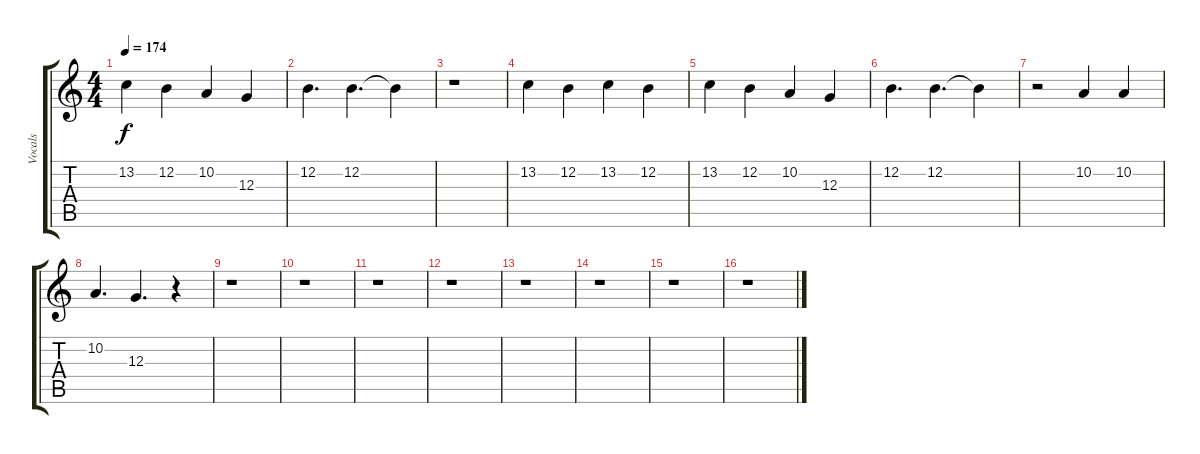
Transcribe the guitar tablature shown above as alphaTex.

\track ("Vocals" "Vocals") {instrument stringensemble1}
\staff {score tabs}
\tuning (E4 B3 G3 D3 A2 E2) {hide}
\ts (4 4)
\tempo 174
\clef g2
\ks c
13.2.4{dy f} 12.2.4 10.2.4 12.3.4 |
12.2.4{d} 12.2.4{d} 12.2{t}.4 |
r.1 |
13.2.4 12.2.4 13.2.4 12.2.4 |
13.2.4 12.2.4 10.2.4 12.3.4 |
12.2.4{d} 12.2.4{d} 12.2{t}.4 |
r.2 10.2.4 10.2.4 |
10.2.4{d} 12.3.4{d} r.4 |
r.1 |
r.1 |
r.1 |
r.1 |
r.1 |
r.1 |
r.1 |
r.1
